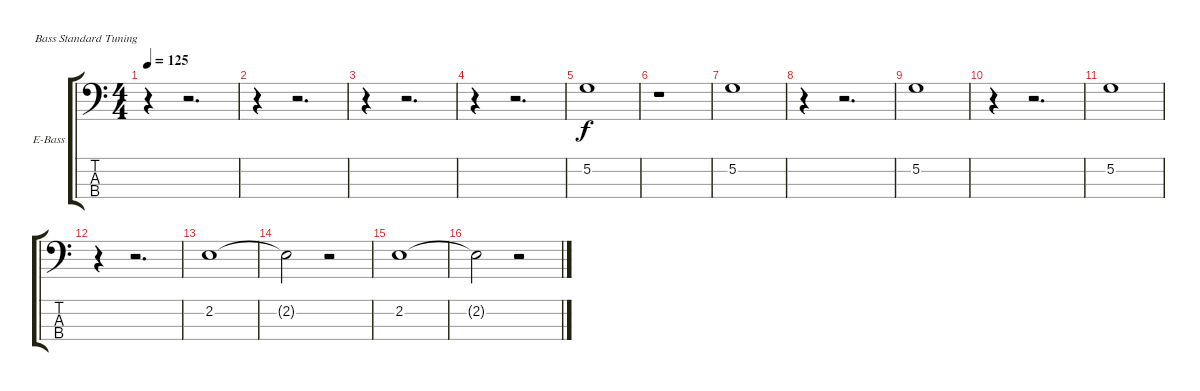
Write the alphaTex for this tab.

\bracketExtendMode groupsimilarinstruments
\firstSystemTrackNameOrientation horizontal
\otherSystemsTrackNameOrientation horizontal
\track ("Бас" "E-Bass") {instrument electricbassfinger}
\staff {score tabs}
\tuning (G2 D2 A1 E1)
\ts (4 4)
\tempo 125
\clef f4
\ks c
r.4{dy f instrument electricbassfinger} r.2{d} |
r.4 r.2{d} |
r.4 r.2{d} |
r.4 r.2{d} |
5.2.1 |
r.1 |
5.2.1 |
r.4 r.2{d} |
5.2.1 |
r.4 r.2{d} |
5.2.1 |
r.4 r.2{d} |
2.2.1 |
2.2{t}.2 r.2 |
2.2.1 |
2.2{t}.2 r.2
